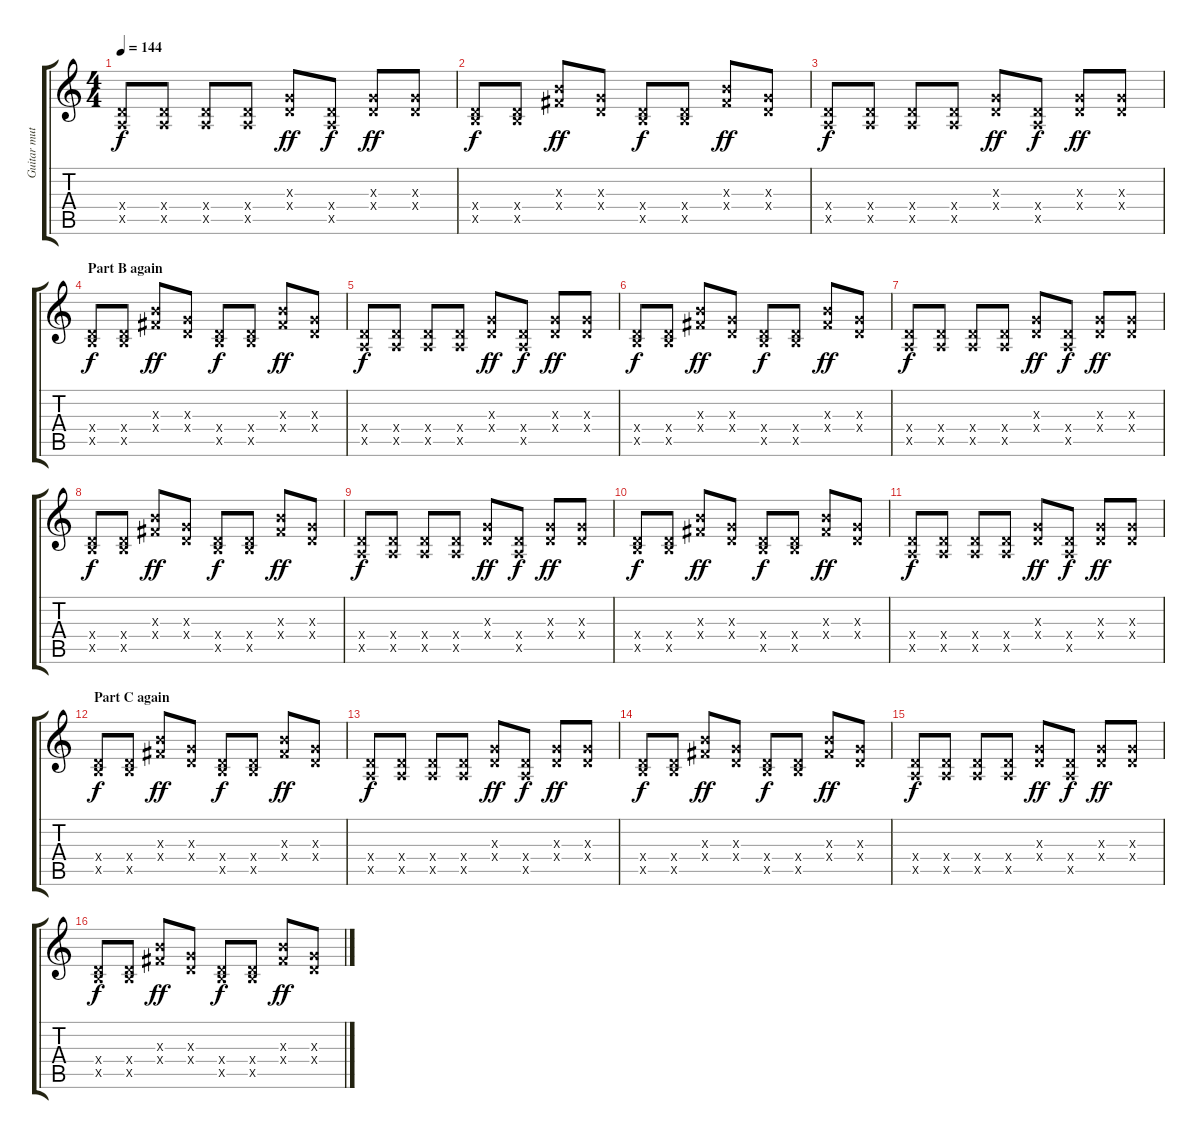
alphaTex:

\track ("Guitar muted wahwah sampled loop" "Guitar mut") {instrument distortionguitar}
\staff {score tabs}
\tuning (E4 B3 G3 D3 A2 E2) {hide}
\ts (4 4)
\tempo 144
\clef g2
\ks c
(0.4{x} 0.5{x}).8{dy f} (0.4{x} 0.5{x}).8 (0.4{x} 0.5{x}).8 (0.4{x} 0.5{x}).8 (0.3{x} 0.4{x}).8{dy ff} (0.4{x} 0.5{x}).8{dy f} (0.3{x} 0.4{x}).8{dy ff} (0.3{x} 0.4{x}).8 |
(0.4{x} 2.5{x}).8{dy f} (0.4{x} 2.5{x}).8 (4.3{x} 4.4{x}).8{dy ff} (0.3{x} 0.4{x}).8 (0.4{x} 2.5{x}).8{dy f} (0.4{x} 2.5{x}).8 (4.3{x} 4.4{x}).8{dy ff} (0.3{x} 0.4{x}).8 |
(0.4{x} 0.5{x}).8{dy f} (0.4{x} 0.5{x}).8 (0.4{x} 0.5{x}).8 (0.4{x} 0.5{x}).8 (0.3{x} 0.4{x}).8{dy ff} (0.4{x} 0.5{x}).8{dy f} (0.3{x} 0.4{x}).8{dy ff} (0.3{x} 0.4{x}).8 |
\section ("" "Part B again")
(0.4{x} 2.5{x}).8{dy f} (0.4{x} 2.5{x}).8 (4.3{x} 4.4{x}).8{dy ff} (0.3{x} 0.4{x}).8 (0.4{x} 2.5{x}).8{dy f} (0.4{x} 2.5{x}).8 (4.3{x} 4.4{x}).8{dy ff} (0.3{x} 0.4{x}).8 |
(0.4{x} 0.5{x}).8{dy f} (0.4{x} 0.5{x}).8 (0.4{x} 0.5{x}).8 (0.4{x} 0.5{x}).8 (0.3{x} 0.4{x}).8{dy ff} (0.4{x} 0.5{x}).8{dy f} (0.3{x} 0.4{x}).8{dy ff} (0.3{x} 0.4{x}).8 |
(0.4{x} 2.5{x}).8{dy f} (0.4{x} 2.5{x}).8 (4.3{x} 4.4{x}).8{dy ff} (0.3{x} 0.4{x}).8 (0.4{x} 2.5{x}).8{dy f} (0.4{x} 2.5{x}).8 (4.3{x} 4.4{x}).8{dy ff} (0.3{x} 0.4{x}).8 |
(0.4{x} 0.5{x}).8{dy f} (0.4{x} 0.5{x}).8 (0.4{x} 0.5{x}).8 (0.4{x} 0.5{x}).8 (0.3{x} 0.4{x}).8{dy ff} (0.4{x} 0.5{x}).8{dy f} (0.3{x} 0.4{x}).8{dy ff} (0.3{x} 0.4{x}).8 |
(0.4{x} 2.5{x}).8{dy f} (0.4{x} 2.5{x}).8 (4.3{x} 4.4{x}).8{dy ff} (0.3{x} 0.4{x}).8 (0.4{x} 2.5{x}).8{dy f} (0.4{x} 2.5{x}).8 (4.3{x} 4.4{x}).8{dy ff} (0.3{x} 0.4{x}).8 |
(0.4{x} 0.5{x}).8{dy f} (0.4{x} 0.5{x}).8 (0.4{x} 0.5{x}).8 (0.4{x} 0.5{x}).8 (0.3{x} 0.4{x}).8{dy ff} (0.4{x} 0.5{x}).8{dy f} (0.3{x} 0.4{x}).8{dy ff} (0.3{x} 0.4{x}).8 |
(0.4{x} 2.5{x}).8{dy f} (0.4{x} 2.5{x}).8 (4.3{x} 4.4{x}).8{dy ff} (0.3{x} 0.4{x}).8 (0.4{x} 2.5{x}).8{dy f} (0.4{x} 2.5{x}).8 (4.3{x} 4.4{x}).8{dy ff} (0.3{x} 0.4{x}).8 |
(0.4{x} 0.5{x}).8{dy f} (0.4{x} 0.5{x}).8 (0.4{x} 0.5{x}).8 (0.4{x} 0.5{x}).8 (0.3{x} 0.4{x}).8{dy ff} (0.4{x} 0.5{x}).8{dy f} (0.3{x} 0.4{x}).8{dy ff} (0.3{x} 0.4{x}).8 |
\section ("" "Part C again")
(0.4{x} 2.5{x}).8{dy f} (0.4{x} 2.5{x}).8 (4.3{x} 4.4{x}).8{dy ff} (0.3{x} 0.4{x}).8 (0.4{x} 2.5{x}).8{dy f} (0.4{x} 2.5{x}).8 (4.3{x} 4.4{x}).8{dy ff} (0.3{x} 0.4{x}).8 |
(0.4{x} 0.5{x}).8{dy f} (0.4{x} 0.5{x}).8 (0.4{x} 0.5{x}).8 (0.4{x} 0.5{x}).8 (0.3{x} 0.4{x}).8{dy ff} (0.4{x} 0.5{x}).8{dy f} (0.3{x} 0.4{x}).8{dy ff} (0.3{x} 0.4{x}).8 |
(0.4{x} 2.5{x}).8{dy f} (0.4{x} 2.5{x}).8 (4.3{x} 4.4{x}).8{dy ff} (0.3{x} 0.4{x}).8 (0.4{x} 2.5{x}).8{dy f} (0.4{x} 2.5{x}).8 (4.3{x} 4.4{x}).8{dy ff} (0.3{x} 0.4{x}).8 |
(0.4{x} 0.5{x}).8{dy f} (0.4{x} 0.5{x}).8 (0.4{x} 0.5{x}).8 (0.4{x} 0.5{x}).8 (0.3{x} 0.4{x}).8{dy ff} (0.4{x} 0.5{x}).8{dy f} (0.3{x} 0.4{x}).8{dy ff} (0.3{x} 0.4{x}).8 |
(0.4{x} 2.5{x}).8{dy f} (0.4{x} 2.5{x}).8 (4.3{x} 4.4{x}).8{dy ff} (0.3{x} 0.4{x}).8 (0.4{x} 2.5{x}).8{dy f} (0.4{x} 2.5{x}).8 (4.3{x} 4.4{x}).8{dy ff} (0.3{x} 0.4{x}).8
